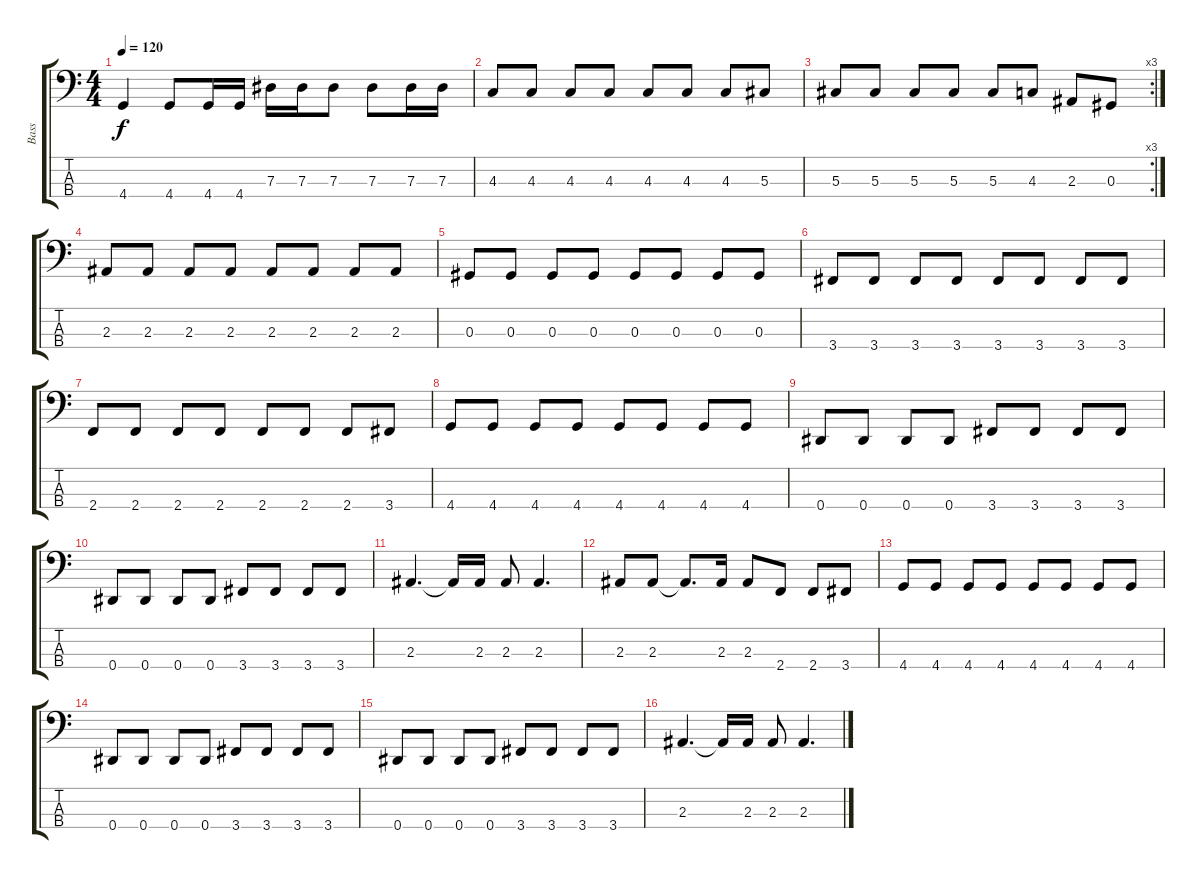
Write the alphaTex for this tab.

\track ("Bass" "Bass") {instrument electricbassfinger}
\staff {score tabs}
\tuning (Gb2 Db2 Ab1 Eb1) {hide}
\ts (4 4)
\tempo 120
\clef f4
\ks c
4.4.4{dy f} 4.4.8 4.4.16 4.4.16 7.3.16 7.3.16 7.3.8 7.3.8 7.3.16 7.3.16 |
4.3.8 4.3.8 4.3.8 4.3.8 4.3.8 4.3.8 4.3.8 5.3.8 |
\rc 3
5.3.8 5.3.8 5.3.8 5.3.8 5.3.8 4.3.8 2.3.8 0.3.8 |
2.3.8 2.3.8 2.3.8 2.3.8 2.3.8 2.3.8 2.3.8 2.3.8 |
0.3.8 0.3.8 0.3.8 0.3.8 0.3.8 0.3.8 0.3.8 0.3.8 |
3.4.8 3.4.8 3.4.8 3.4.8 3.4.8 3.4.8 3.4.8 3.4.8 |
2.4.8 2.4.8 2.4.8 2.4.8 2.4.8 2.4.8 2.4.8 3.4.8 |
4.4.8 4.4.8 4.4.8 4.4.8 4.4.8 4.4.8 4.4.8 4.4.8 |
0.4.8 0.4.8 0.4.8 0.4.8 3.4.8 3.4.8 3.4.8 3.4.8 |
0.4.8 0.4.8 0.4.8 0.4.8 3.4.8 3.4.8 3.4.8 3.4.8 |
2.3.4{d} 2.3{t}.16 2.3.16 2.3.8 2.3.4{d} |
2.3.8 2.3.8 2.3{t}.8{d} 2.3.16 2.3.8 2.4.8 2.4.8 3.4.8 |
4.4.8 4.4.8 4.4.8 4.4.8 4.4.8 4.4.8 4.4.8 4.4.8 |
0.4.8 0.4.8 0.4.8 0.4.8 3.4.8 3.4.8 3.4.8 3.4.8 |
0.4.8 0.4.8 0.4.8 0.4.8 3.4.8 3.4.8 3.4.8 3.4.8 |
2.3.4{d} 2.3{t}.16 2.3.16 2.3.8 2.3.4{d}
